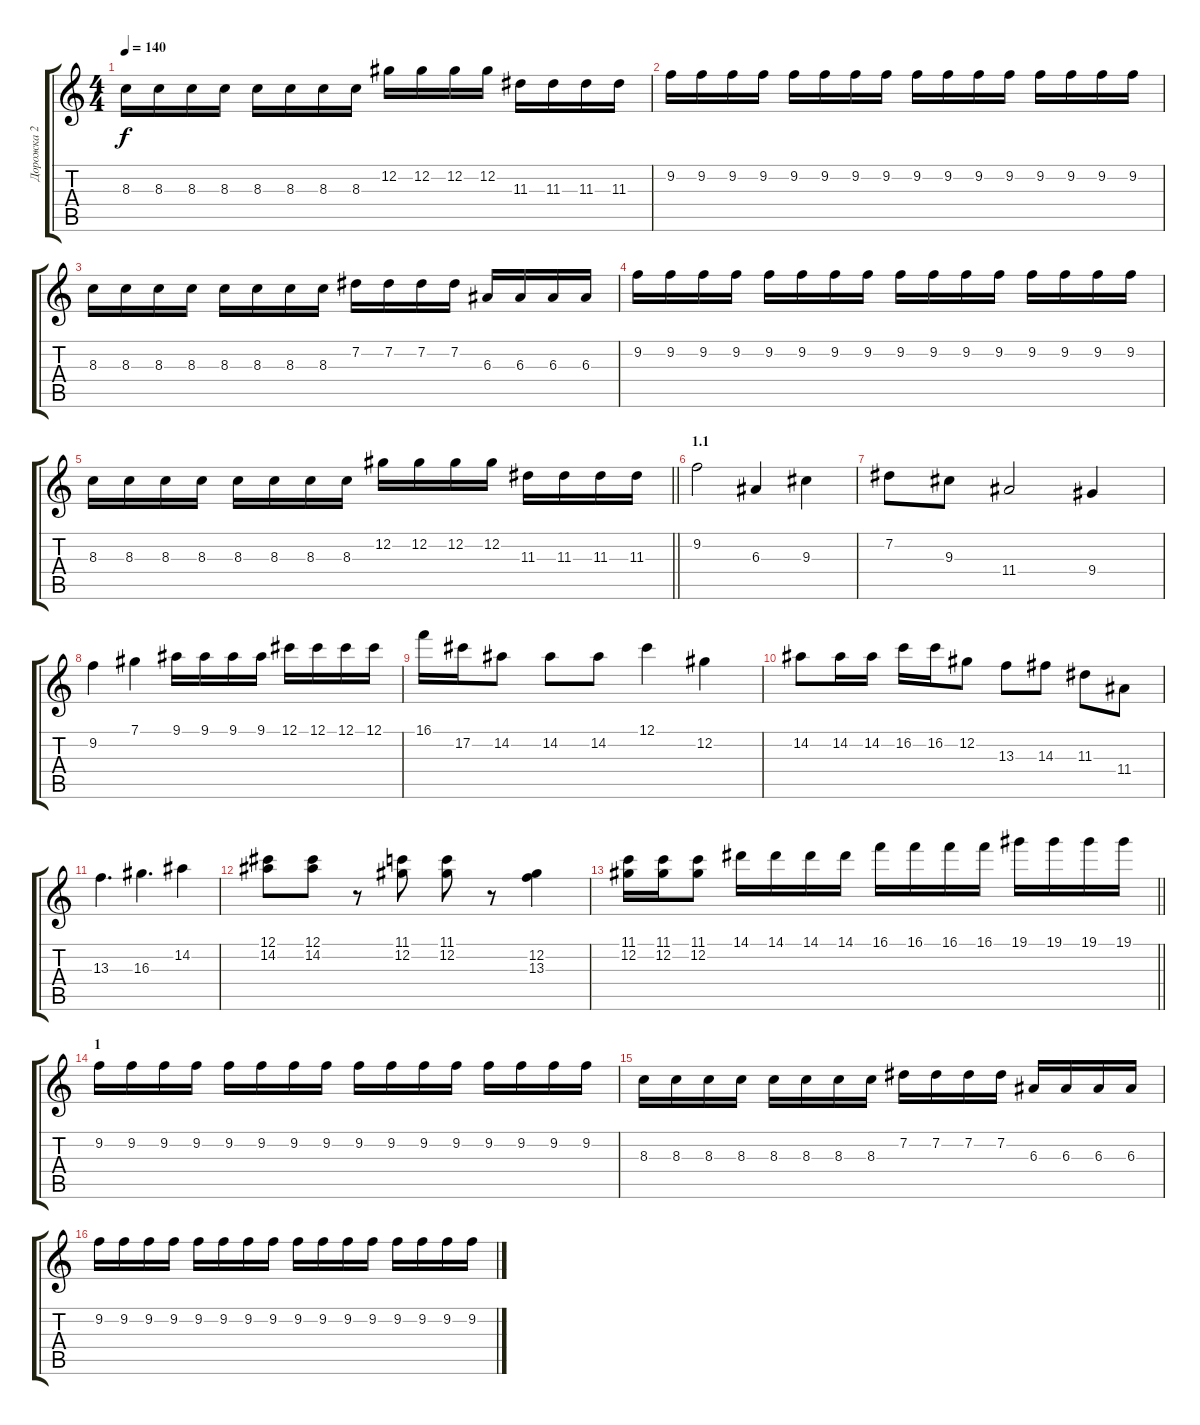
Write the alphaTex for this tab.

\track ("Дорожка 2" "Дорожка 2") {instrument distortionguitar}
\staff {score tabs}
\tuning (Db4 Ab3 E3 B2 Gb2 B1) {hide}
\ts (4 4)
\tempo 140
\clef g2
\ks c
8.3.16{dy f} 8.3.16 8.3.16 8.3.16 8.3.16 8.3.16 8.3.16 8.3.16 12.2.16 12.2.16 12.2.16 12.2.16 11.3.16 11.3.16 11.3.16 11.3.16 |
9.2.16 9.2.16 9.2.16 9.2.16 9.2.16 9.2.16 9.2.16 9.2.16 9.2.16 9.2.16 9.2.16 9.2.16 9.2.16 9.2.16 9.2.16 9.2.16 |
8.3.16 8.3.16 8.3.16 8.3.16 8.3.16 8.3.16 8.3.16 8.3.16 7.2.16 7.2.16 7.2.16 7.2.16 6.3.16 6.3.16 6.3.16 6.3.16 |
9.2.16 9.2.16 9.2.16 9.2.16 9.2.16 9.2.16 9.2.16 9.2.16 9.2.16 9.2.16 9.2.16 9.2.16 9.2.16 9.2.16 9.2.16 9.2.16 |
\barLineRight lightlight
8.3.16 8.3.16 8.3.16 8.3.16 8.3.16 8.3.16 8.3.16 8.3.16 12.2.16 12.2.16 12.2.16 12.2.16 11.3.16 11.3.16 11.3.16 11.3.16 |
\section ("" "1.1")
9.2.2 6.3.4 9.3.4 |
7.2.8 9.3.8 11.4.2 9.4.4 |
9.2.4 7.1.4 9.1.16 9.1.16 9.1.16 9.1.16 12.1.16 12.1.16 12.1.16 12.1.16 |
16.1.16 17.2.16 14.2.8 14.2.8 14.2.8 12.1.4 12.2.4 |
14.2.8 14.2.16 14.2.16 16.2.16 16.2.16 12.2.8 13.3.8 14.3.8 11.3.8 11.4.8 |
13.3.4{d} 16.3.4{d} 14.2.4 |
(12.1 14.2).8 (12.1 14.2).8 r.8 (11.1 12.2).8 (11.1 12.2).8 r.8 (12.2 13.3).4 |
\barLineRight lightlight
(11.1 12.2).16 (11.1 12.2).16 (11.1 12.2).8 14.1.16 14.1.16 14.1.16 14.1.16 16.1.16 16.1.16 16.1.16 16.1.16 19.1.16 19.1.16 19.1.16 19.1.16 |
\section ("" "1")
9.2.16 9.2.16 9.2.16 9.2.16 9.2.16 9.2.16 9.2.16 9.2.16 9.2.16 9.2.16 9.2.16 9.2.16 9.2.16 9.2.16 9.2.16 9.2.16 |
8.3.16 8.3.16 8.3.16 8.3.16 8.3.16 8.3.16 8.3.16 8.3.16 7.2.16 7.2.16 7.2.16 7.2.16 6.3.16 6.3.16 6.3.16 6.3.16 |
9.2.16 9.2.16 9.2.16 9.2.16 9.2.16 9.2.16 9.2.16 9.2.16 9.2.16 9.2.16 9.2.16 9.2.16 9.2.16 9.2.16 9.2.16 9.2.16
